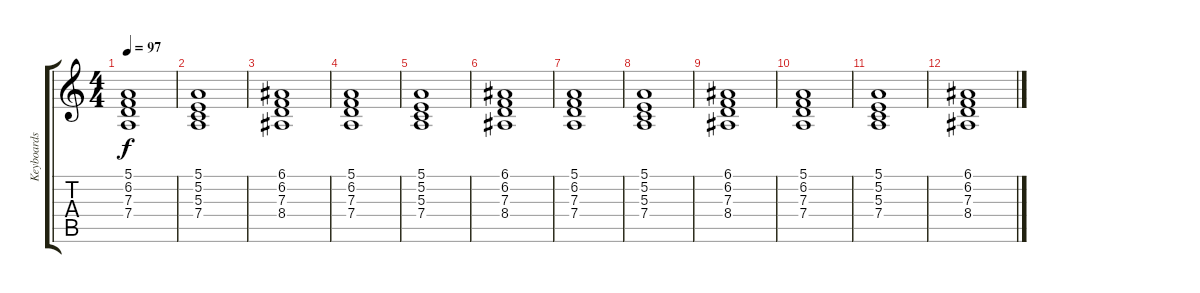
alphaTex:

\track ("Keyboards" "Keyboards") {instrument pad2warm}
\staff {score tabs}
\tuning (E4 B3 G3 D3 A2 E2) {hide}
\ts (4 4)
\tempo 97
\clef g2
\ks c
(5.1 6.2 7.3 7.4).1{dy f} |
(5.1 5.2 5.3 7.4).1 |
(6.1 6.2 7.3 8.4).1 |
(5.1 6.2 7.3 7.4).1 |
(5.1 5.2 5.3 7.4).1 |
(6.1 6.2 7.3 8.4).1 |
(5.1 6.2 7.3 7.4).1 |
(5.1 5.2 5.3 7.4).1 |
(6.1 6.2 7.3 8.4).1 |
(5.1 6.2 7.3 7.4).1 |
(5.1 5.2 5.3 7.4).1 |
(6.1 6.2 7.3 8.4).1
